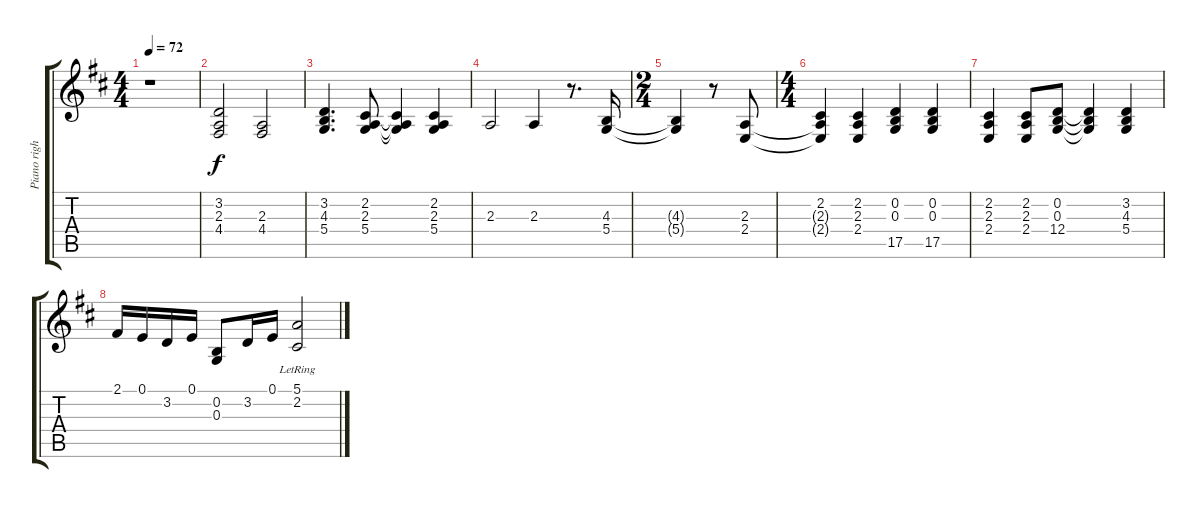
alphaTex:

\track ("Piano right" "Piano righ") {instrument acousticgrandpiano}
\staff {score tabs}
\tuning (E4 B3 G3 D3 A2 E2) {hide}
\ts (4 4)
\tempo 72
\clef g2
\ks d
r.1{dy f} |
(3.2 2.3 4.4).2 (2.3 4.4).2 |
(3.2 4.3 5.4).4{d} (2.2 2.3 5.4).8 (2.2{t} 2.3{t} 5.4{t}).4 (2.2 2.3 5.4).4 |
2.3.2 2.3.4 r.8{d} (4.3 5.4).16 |
\ts (2 4)
(4.3{t} 5.4{t}).4 r.8 (2.3 2.4).8 |
\ts (4 4)
(2.2 2.3{t} 2.4{t}).4 (2.2 2.3 2.4).4 (0.2 0.3 17.5).4 (0.2 0.3 17.5).4 |
(2.2 2.3 2.4).4 (2.2 2.3 2.4).8 (0.2 0.3 12.4).8 (0.2{t} 0.3{t} 12.4{t}).4 (3.2 4.3 5.4).4 |
2.1.16 0.1.16 3.2.16 0.1.16 (0.2 0.3).8 3.2.16 0.1.16 (5.1 2.2{lr}).2
